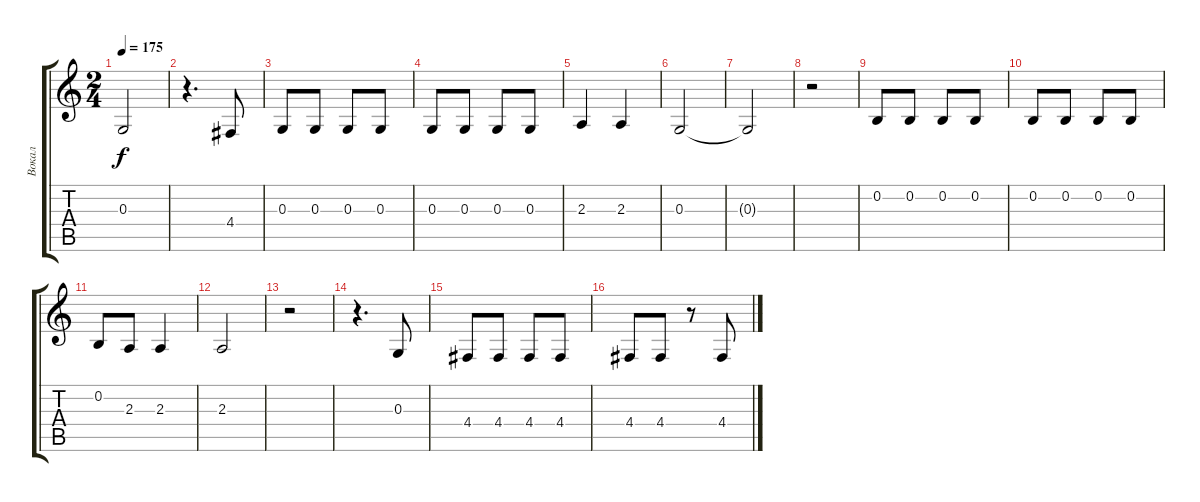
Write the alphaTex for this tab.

\track ("Вокал" "Вокал") {instrument tenorsax}
\staff {score tabs}
\tuning (E4 B3 G3 D3 A2 E2) {hide}
\ts (2 4)
\tempo 175
\clef g2
\ks c
0.3{t}.2{dy f} |
r.4{d} 4.4.8 |
0.3.8 0.3.8 0.3.8 0.3.8 |
0.3.8 0.3.8 0.3.8 0.3.8 |
2.3.4 2.3.4 |
0.3.2 |
0.3{t}.2 |
r.2 |
0.2.8 0.2.8 0.2.8 0.2.8 |
0.2.8 0.2.8 0.2.8 0.2.8 |
0.2.8 2.3.8 2.3.4 |
2.3.2 |
r.2 |
r.4{d} 0.3.8 |
4.4.8 4.4.8 4.4.8 4.4.8 |
4.4.8 4.4.8 r.8 4.4.8
